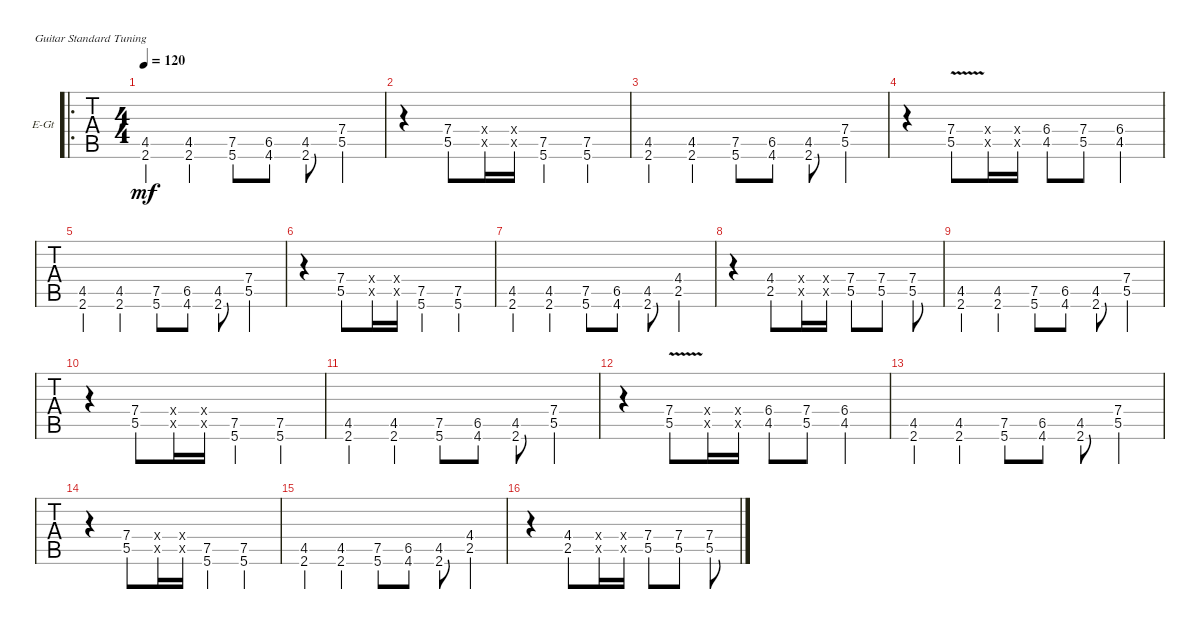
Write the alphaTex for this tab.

\defaultSystemsLayout 4
\bracketExtendMode groupsimilarinstruments
\firstSystemTrackNameOrientation horizontal
\otherSystemsTrackNameOrientation horizontal
\track ("Electric Guitar" "E-Gt") {instrument electricguitarclean}
\staff {tabs}
\tuning (E4 B3 G3 D3 A2 E2)
\ro
\ts (4 4)
\tempo 120
\clef g2
\ks c
(2.6 4.5).4{dy mf instrument electricguitarclean} (2.6 4.5).4 (5.6 7.5).8 (4.6 6.5).8 (2.6 4.5).8 (5.5 7.4).4 |
r.4 (5.5 7.4).8 (0.5{x} 0.4{x}).16 (0.5{x} 0.4{x}).16 (5.6 7.5).4 (5.6 7.5).4 |
(2.6 4.5).4 (2.6 4.5).4 (5.6 7.5).8 (4.6 6.5).8 (2.6 4.5).8 (5.5 7.4).4 |
r.4 (5.5 7.4{v}).8 (0.5{x} 0.4{x}).16 (0.5{x} 0.4{x}).16 (4.5 6.4).8 (5.5 7.4).8 (4.5 6.4).4 |
(2.6 4.5).4 (2.6 4.5).4 (5.6 7.5).8 (4.6 6.5).8 (2.6 4.5).8 (5.5 7.4).4 |
r.4 (5.5 7.4).8 (0.5{x} 0.4{x}).16 (0.5{x} 0.4{x}).16 (5.6 7.5).4 (5.6 7.5).4 |
(2.6 4.5).4 (2.6 4.5).4 (5.6 7.5).8 (4.6 6.5).8 (2.6 4.5).8 (2.5 4.4).4 |
r.4 (2.5 4.4).8 (0.5{x} 0.4{x}).16 (0.5{x} 0.4{x}).16 (5.5 7.4).8 (5.5 7.4).8 (5.5 7.4).8 |
(2.6 4.5).4 (2.6 4.5).4 (5.6 7.5).8 (4.6 6.5).8 (2.6 4.5).8 (5.5 7.4).4 |
r.4 (5.5 7.4).8 (0.5{x} 0.4{x}).16 (0.5{x} 0.4{x}).16 (5.6 7.5).4 (5.6 7.5).4 |
(2.6 4.5).4 (2.6 4.5).4 (5.6 7.5).8 (4.6 6.5).8 (2.6 4.5).8 (5.5 7.4).4 |
r.4 (5.5 7.4{v}).8 (0.5{x} 0.4{x}).16 (0.5{x} 0.4{x}).16 (4.5 6.4).8 (5.5 7.4).8 (4.5 6.4).4 |
(2.6 4.5).4 (2.6 4.5).4 (5.6 7.5).8 (4.6 6.5).8 (2.6 4.5).8 (5.5 7.4).4 |
r.4 (5.5 7.4).8 (0.5{x} 0.4{x}).16 (0.5{x} 0.4{x}).16 (5.6 7.5).4 (5.6 7.5).4 |
(2.6 4.5).4 (2.6 4.5).4 (5.6 7.5).8 (4.6 6.5).8 (2.6 4.5).8 (2.5 4.4).4 |
r.4 (2.5 4.4).8 (0.5{x} 0.4{x}).16 (0.5{x} 0.4{x}).16 (5.5 7.4).8 (5.5 7.4).8 (5.5 7.4).8
